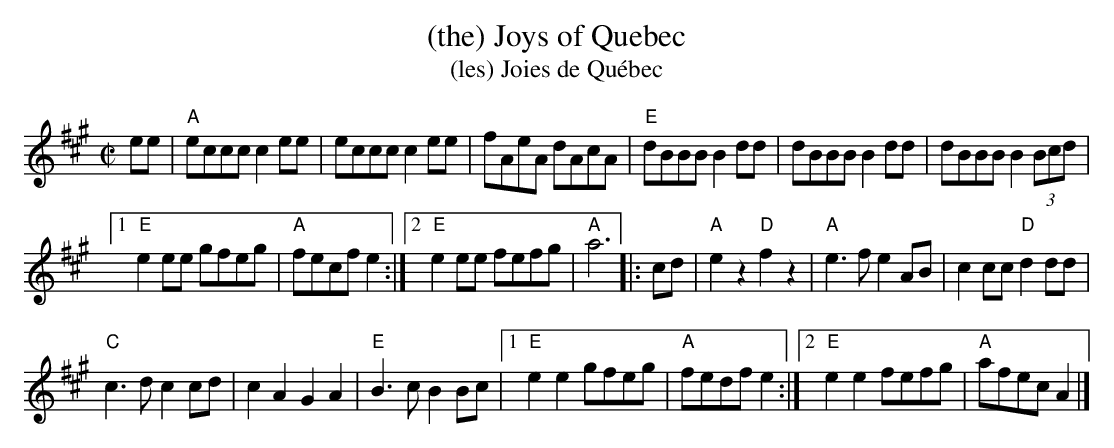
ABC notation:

X:1
T: (the) Joys of Quebec
T: (les) Joies de Qu\'ebec
M: C|
L: 1/8
K: A
ee |\
"A"eccc c2ee | eccc c2ee |\
fAeA dAcA | "E"dBBB B2dd |\
dBBB B2dd | dBBB B2(3Bcd |
[1 "E"e2ee gfeg | "A"fecf e2 :|\
[2 "E"e2ee fefg | "A"a6 |: cd |\
"A"e2z2 "D"f2z2 | "A"e3f e2AB |\
c2cc "D"d2dd |
"C"c3d c2cd |\
c2A2 G2A2 | "E"B3c B2Bc |\
[1 "E"e2e2 gfeg | "A"fedf e2 :|\
[2 "E"e2e2 fefg | "A"afec A2 |]
